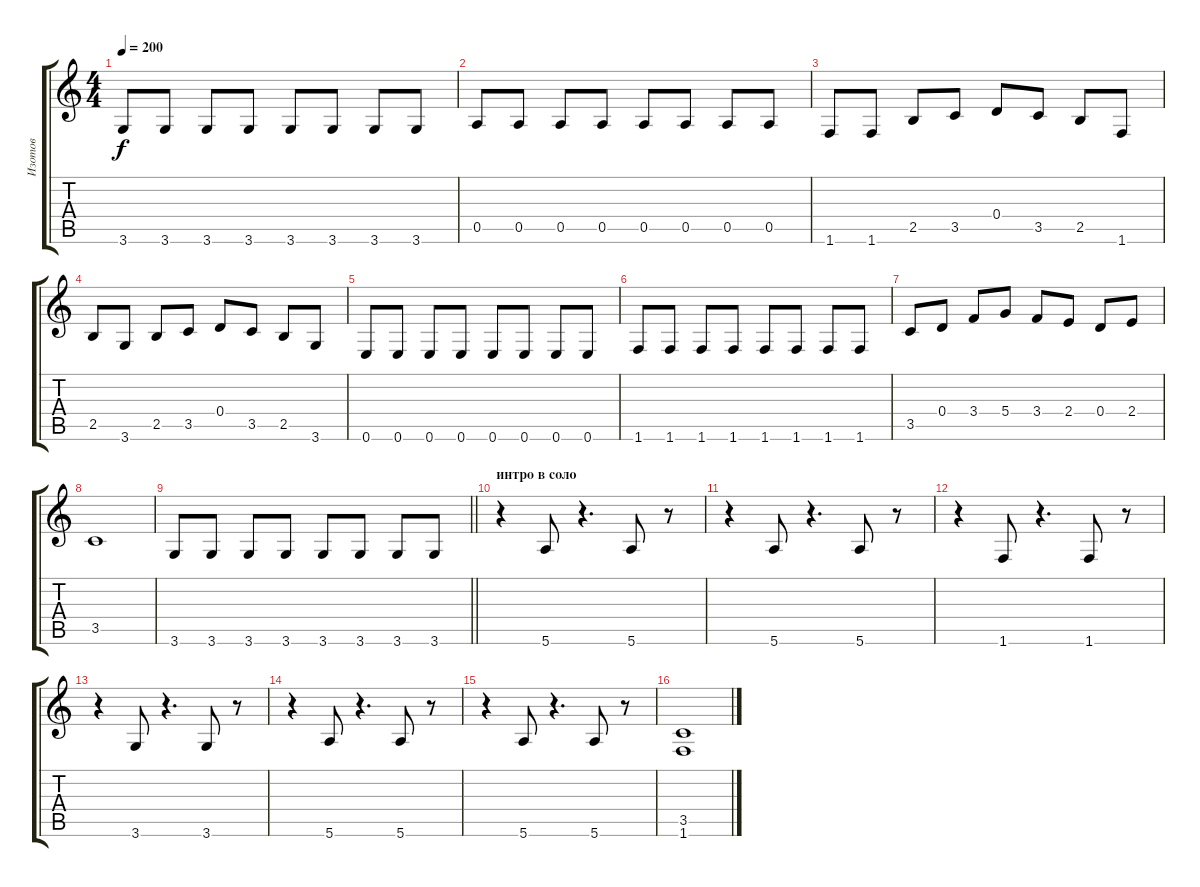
\track ("Изотов" "Изотов") {instrument electricbasspick}
\staff {score tabs}
\tuning (E4 B3 G3 D3 A2 E2) {hide}
\ts (4 4)
\tempo 200
\clef g2
\ks c
3.6.8{dy f} 3.6.8 3.6.8 3.6.8 3.6.8 3.6.8 3.6.8 3.6.8 |
0.5.8 0.5.8 0.5.8 0.5.8 0.5.8 0.5.8 0.5.8 0.5.8 |
1.6.8 1.6.8 2.5.8 3.5.8 0.4.8 3.5.8 2.5.8 1.6.8 |
2.5.8 3.6.8 2.5.8 3.5.8 0.4.8 3.5.8 2.5.8 3.6.8 |
0.6.8 0.6.8 0.6.8 0.6.8 0.6.8 0.6.8 0.6.8 0.6.8 |
1.6.8 1.6.8 1.6.8 1.6.8 1.6.8 1.6.8 1.6.8 1.6.8 |
3.5.8 0.4.8 3.4.8 5.4.8 3.4.8 2.4.8 0.4.8 2.4.8 |
3.5.1 |
\barLineRight lightlight
3.6.8 3.6.8 3.6.8 3.6.8 3.6.8 3.6.8 3.6.8 3.6.8 |
\section ("" "интро в соло")
r.4 5.6.8 r.4{d} 5.6.8 r.8 |
r.4 5.6.8 r.4{d} 5.6.8 r.8 |
r.4 1.6.8 r.4{d} 1.6.8 r.8 |
r.4 3.6.8 r.4{d} 3.6.8 r.8 |
r.4 5.6.8 r.4{d} 5.6.8 r.8 |
r.4 5.6.8 r.4{d} 5.6.8 r.8 |
(3.5 1.6).1
